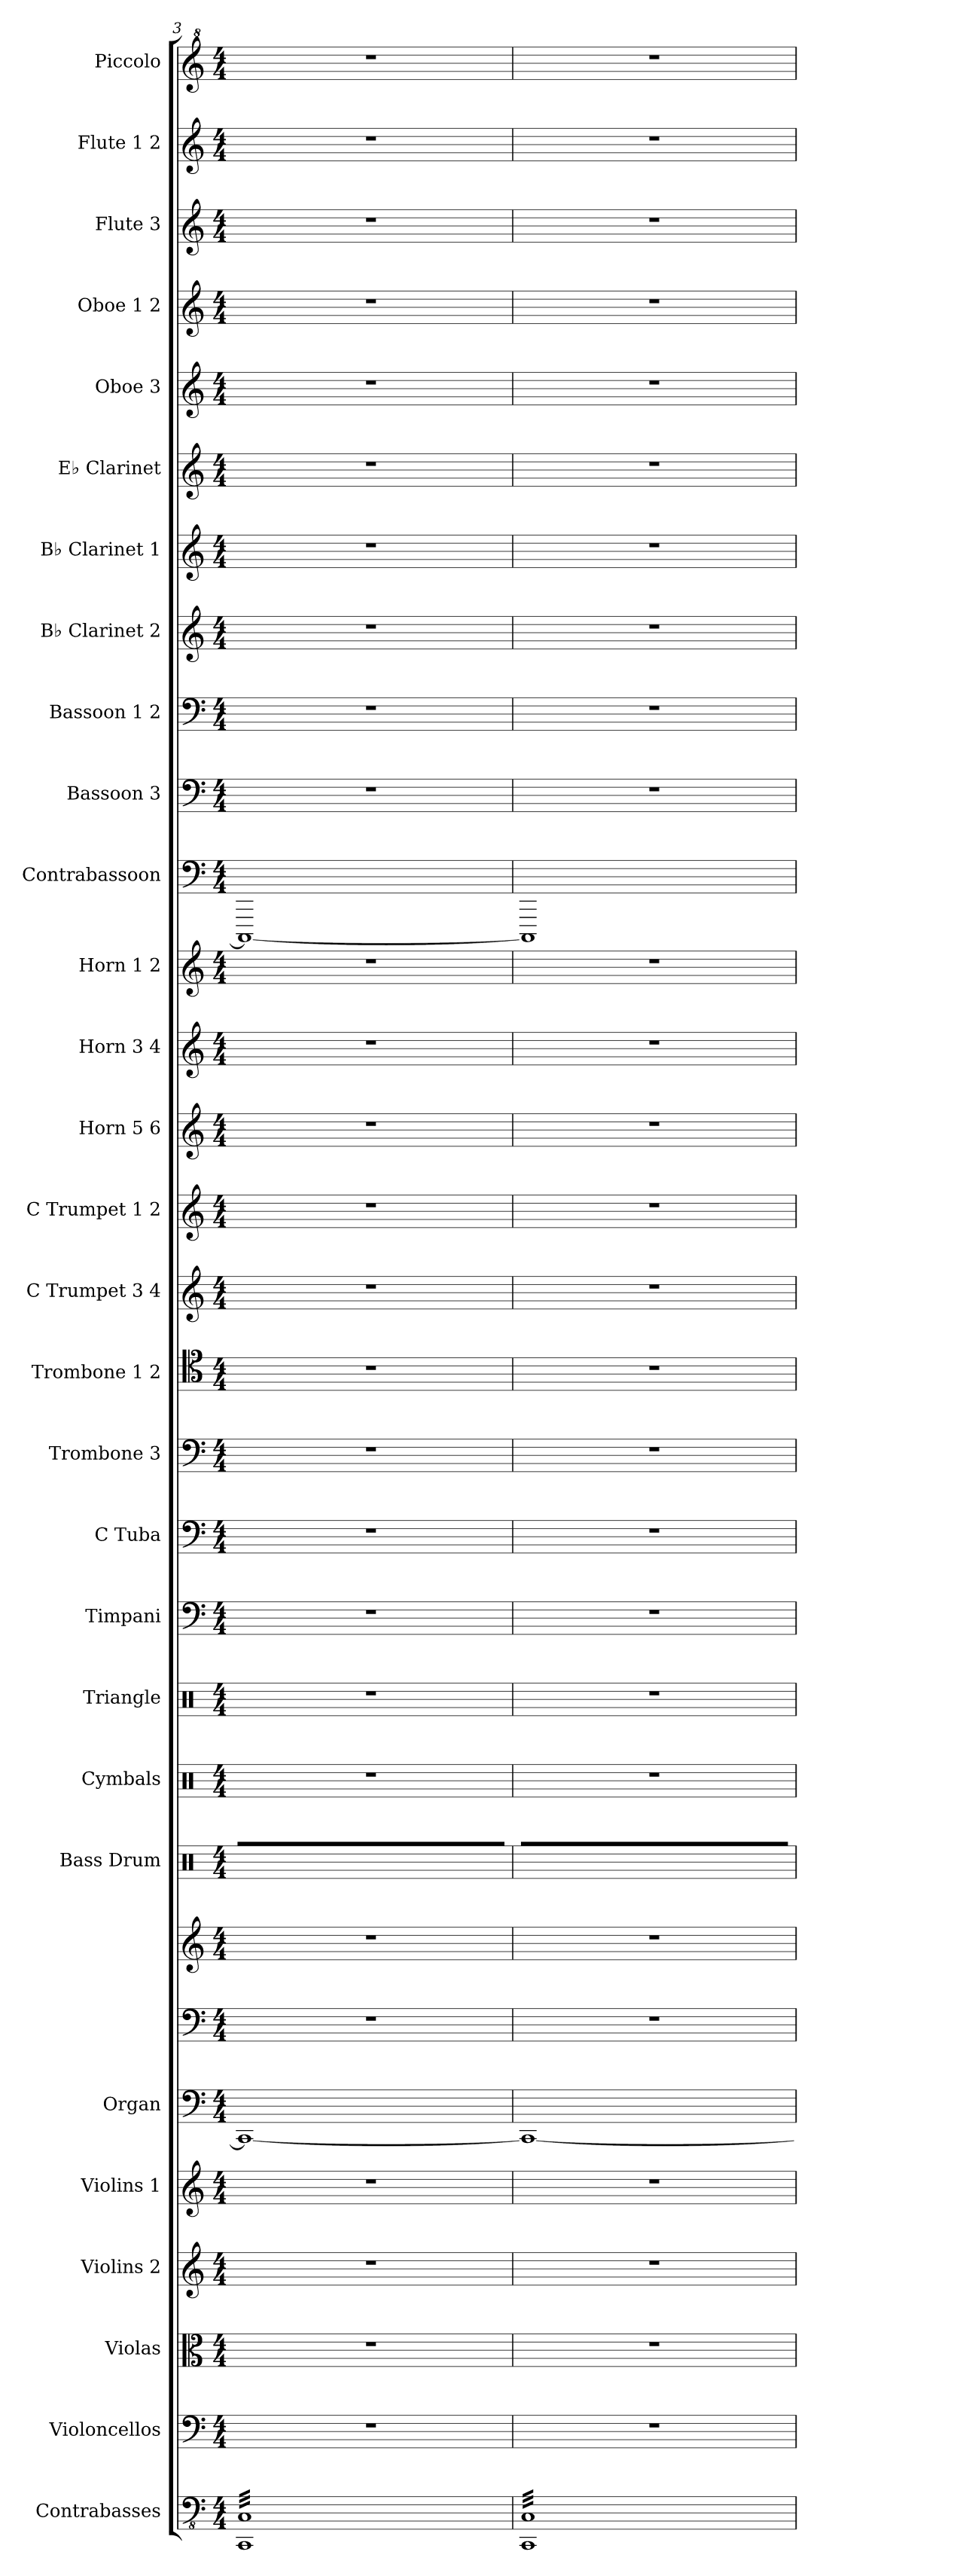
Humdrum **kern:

**kern	**kern	**kern	**kern	**kern	**kern	**kern	**kern	**kern	**kern	**kern	**kern	**kern	**kern	**kern	**kern	**kern	**kern	**kern	**kern	**kern	**kern	**kern	**kern	**kern	**kern	**kern	**kern	**kern	**kern	**kern
*part29	*part28	*part27	*part26	*part25	*part24	*part24	*part24	*part23	*part22	*part21	*part20	*part19	*part18	*part17	*part16	*part15	*part14	*part13	*part12	*part11	*part10	*part9	*part8	*part7	*part6	*part5	*part4	*part3	*part2	*part1
*staff31	*staff30	*staff29	*staff28	*staff27	*staff26	*staff25	*staff24	*staff23	*staff22	*staff21	*staff20	*staff19	*staff18	*staff17	*staff16	*staff15	*staff14	*staff13	*staff12	*staff11	*staff10	*staff9	*staff8	*staff7	*staff6	*staff5	*staff4	*staff3	*staff2	*staff1
*I"Contrabasses	*I"Violoncellos	*I"Violas	*I"Violins 2	*I"Violins 1	*I"Organ	*	*	*I"Bass Drum	*I"Cymbals	*I"Triangle	*I"Timpani	*I"C Tuba	*I"Trombone 3	*I"Trombone 1 2	*I"C Trumpet 3 4	*I"C Trumpet 1 2	*I"Horn 5 6	*I"Horn 3 4	*I"Horn 1 2	*I"Contrabassoon	*I"Bassoon 3	*I"Bassoon 1 2	*I"B♭ Clarinet 2	*I"B♭ Clarinet 1	*I"E♭ Clarinet	*I"Oboe 3	*I"Oboe 1 2	*I"Flute 3	*I"Flute 1 2	*I"Piccolo
*I'Cbs.	*I'Vlcs.	*I'Vlas.	*I'Vlns. 2	*I'Vlns. 1	*I'Org.	*	*	*I'B. Dr.	*I'Cym.	*I'Trgl.	*I'Timp.	*I'C Tu.	*I'Trb. 3	*I'Trb. 1 2	*I'C Tpt. 3 4	*I'C Tpt. 1 2	*I'Hn. 5 6	*I'Hn. 3 4	*I'Hn. 1 2	*I'Cbsn.	*I'Bsn. 3	*I'Bsn. 1 2	*I'B♭ Cl. 2	*I'B♭ Cl. 1	*I'E♭ Cl.	*I'Ob. 3	*I'Ob. 1 2	*I'Fl. 3	*I'Fl. 1 2	*I'Picc.
*clefFv4	*clefF4	*clefC3	*clefG2	*clefG2	*clefF4	*clefF4	*clefG2	*clefX	*clefX	*clefX	*clefF4	*clefF4	*clefF4	*clefC4	*clefG2	*clefG2	*clefG2	*clefG2	*clefG2	*clefF4	*clefF4	*clefF4	*clefG2	*clefG2	*clefG2	*clefG2	*clefG2	*clefG2	*clefG2	*clefG^2
*	*	*	*	*	*	*	*	*	*	*	*	*	*	*	*	*	*ITrd4c7	*ITrd4c7	*ITrd4c7	*ITrd7c12	*	*	*ITrd1c2	*ITrd1c2	*ITrd1c2	*	*	*	*	*ITrd-7c-12
*k[]	*k[]	*k[]	*k[]	*k[]	*k[]	*k[]	*k[]	*k[]	*k[]	*k[]	*k[]	*k[]	*k[]	*k[]	*k[]	*k[]	*k[b-]	*k[b-]	*k[b-]	*k[]	*k[]	*k[]	*k[b-e-]	*k[b-e-]	*k[b-e-]	*k[]	*k[]	*k[]	*k[]	*k[]
*C:	*C:	*C:	*C:	*C:	*C:	*C:	*C:	*C:	*C:	*C:	*C:	*C:	*C:	*C:	*C:	*C:	*F:	*F:	*F:	*C:	*C:	*C:	*B-:	*B-:	*B-:	*C:	*C:	*C:	*C:	*C:
*M4/4	*M4/4	*M4/4	*M4/4	*M4/4	*M4/4	*M4/4	*M4/4	*M4/4	*M4/4	*M4/4	*M4/4	*M4/4	*M4/4	*M4/4	*M4/4	*M4/4	*M4/4	*M4/4	*M4/4	*M4/4	*M4/4	*M4/4	*M4/4	*M4/4	*M4/4	*M4/4	*M4/4	*M4/4	*M4/4	*M4/4
=3	=3	=3	=3	=3	=3	=3	=3	=3	=3	=3	=3	=3	=3	=3	=3	=3	=3	=3	=3	=3	=3	=3	=3	=3	=3	=3	=3	=3	=3	=3
*tremolo	*	*	*	*	*	*	*	*	*	*	*	*	*	*	*	*	*	*	*	*	*	*	*	*	*	*	*	*	*	*
*	*	*	*	*	*	*	*	*tremolo	*	*	*	*	*	*	*	*	*	*	*	*	*	*	*	*	*	*	*	*	*	*
32CCC 32CCLLL	1r	1r	1r	1r	1CC_	1r	1r	32RLLL	1r	1r	1r	1r	1r	1r	1r	1r	1r	1r	1r	1CCCC_	1r	1r	1r	1r	1r	1r	1r	1r	1r	1r
32CCC 32CC	.	.	.	.	.	.	.	32R	.	.	.	.	.	.	.	.	.	.	.	.	.	.	.	.	.	.	.	.	.	.
32CCC 32CC	.	.	.	.	.	.	.	32R	.	.	.	.	.	.	.	.	.	.	.	.	.	.	.	.	.	.	.	.	.	.
32CCC 32CC	.	.	.	.	.	.	.	32R	.	.	.	.	.	.	.	.	.	.	.	.	.	.	.	.	.	.	.	.	.	.
32CCC 32CC	.	.	.	.	.	.	.	32R	.	.	.	.	.	.	.	.	.	.	.	.	.	.	.	.	.	.	.	.	.	.
32CCC 32CC	.	.	.	.	.	.	.	32R	.	.	.	.	.	.	.	.	.	.	.	.	.	.	.	.	.	.	.	.	.	.
32CCC 32CC	.	.	.	.	.	.	.	32R	.	.	.	.	.	.	.	.	.	.	.	.	.	.	.	.	.	.	.	.	.	.
32CCC 32CC	.	.	.	.	.	.	.	32R	.	.	.	.	.	.	.	.	.	.	.	.	.	.	.	.	.	.	.	.	.	.
32CCC 32CC	.	.	.	.	.	.	.	32R	.	.	.	.	.	.	.	.	.	.	.	.	.	.	.	.	.	.	.	.	.	.
32CCC 32CC	.	.	.	.	.	.	.	32R	.	.	.	.	.	.	.	.	.	.	.	.	.	.	.	.	.	.	.	.	.	.
32CCC 32CC	.	.	.	.	.	.	.	32R	.	.	.	.	.	.	.	.	.	.	.	.	.	.	.	.	.	.	.	.	.	.
32CCC 32CC	.	.	.	.	.	.	.	32R	.	.	.	.	.	.	.	.	.	.	.	.	.	.	.	.	.	.	.	.	.	.
32CCC 32CC	.	.	.	.	.	.	.	32R	.	.	.	.	.	.	.	.	.	.	.	.	.	.	.	.	.	.	.	.	.	.
32CCC 32CC	.	.	.	.	.	.	.	32R	.	.	.	.	.	.	.	.	.	.	.	.	.	.	.	.	.	.	.	.	.	.
32CCC 32CC	.	.	.	.	.	.	.	32R	.	.	.	.	.	.	.	.	.	.	.	.	.	.	.	.	.	.	.	.	.	.
32CCC 32CC	.	.	.	.	.	.	.	32R	.	.	.	.	.	.	.	.	.	.	.	.	.	.	.	.	.	.	.	.	.	.
32CCC 32CC	.	.	.	.	.	.	.	32R	.	.	.	.	.	.	.	.	.	.	.	.	.	.	.	.	.	.	.	.	.	.
32CCC 32CC	.	.	.	.	.	.	.	32R	.	.	.	.	.	.	.	.	.	.	.	.	.	.	.	.	.	.	.	.	.	.
32CCC 32CC	.	.	.	.	.	.	.	32R	.	.	.	.	.	.	.	.	.	.	.	.	.	.	.	.	.	.	.	.	.	.
32CCC 32CC	.	.	.	.	.	.	.	32R	.	.	.	.	.	.	.	.	.	.	.	.	.	.	.	.	.	.	.	.	.	.
32CCC 32CC	.	.	.	.	.	.	.	32R	.	.	.	.	.	.	.	.	.	.	.	.	.	.	.	.	.	.	.	.	.	.
32CCC 32CC	.	.	.	.	.	.	.	32R	.	.	.	.	.	.	.	.	.	.	.	.	.	.	.	.	.	.	.	.	.	.
32CCC 32CC	.	.	.	.	.	.	.	32R	.	.	.	.	.	.	.	.	.	.	.	.	.	.	.	.	.	.	.	.	.	.
32CCC 32CC	.	.	.	.	.	.	.	32R	.	.	.	.	.	.	.	.	.	.	.	.	.	.	.	.	.	.	.	.	.	.
32CCC 32CC	.	.	.	.	.	.	.	32R	.	.	.	.	.	.	.	.	.	.	.	.	.	.	.	.	.	.	.	.	.	.
32CCC 32CC	.	.	.	.	.	.	.	32R	.	.	.	.	.	.	.	.	.	.	.	.	.	.	.	.	.	.	.	.	.	.
32CCC 32CC	.	.	.	.	.	.	.	32R	.	.	.	.	.	.	.	.	.	.	.	.	.	.	.	.	.	.	.	.	.	.
32CCC 32CC	.	.	.	.	.	.	.	32R	.	.	.	.	.	.	.	.	.	.	.	.	.	.	.	.	.	.	.	.	.	.
32CCC 32CC	.	.	.	.	.	.	.	32R	.	.	.	.	.	.	.	.	.	.	.	.	.	.	.	.	.	.	.	.	.	.
32CCC 32CC	.	.	.	.	.	.	.	32R	.	.	.	.	.	.	.	.	.	.	.	.	.	.	.	.	.	.	.	.	.	.
32CCC 32CC	.	.	.	.	.	.	.	32R	.	.	.	.	.	.	.	.	.	.	.	.	.	.	.	.	.	.	.	.	.	.
32CCC 32CCJJJ	.	.	.	.	.	.	.	32RJJJ	.	.	.	.	.	.	.	.	.	.	.	.	.	.	.	.	.	.	.	.	.	.
=4	=4	=4	=4	=4	=4	=4	=4	=4	=4	=4	=4	=4	=4	=4	=4	=4	=4	=4	=4	=4	=4	=4	=4	=4	=4	=4	=4	=4	=4	=4
32CCC 32CCLLL	1r	1r	1r	1r	1CC_	1r	1r	32RLLL	1r	1r	1r	1r	1r	1r	1r	1r	1r	1r	1r	1CCCC]	1r	1r	1r	1r	1r	1r	1r	1r	1r	1r
32CCC 32CC	.	.	.	.	.	.	.	32R	.	.	.	.	.	.	.	.	.	.	.	.	.	.	.	.	.	.	.	.	.	.
32CCC 32CC	.	.	.	.	.	.	.	32R	.	.	.	.	.	.	.	.	.	.	.	.	.	.	.	.	.	.	.	.	.	.
32CCC 32CC	.	.	.	.	.	.	.	32R	.	.	.	.	.	.	.	.	.	.	.	.	.	.	.	.	.	.	.	.	.	.
32CCC 32CC	.	.	.	.	.	.	.	32R	.	.	.	.	.	.	.	.	.	.	.	.	.	.	.	.	.	.	.	.	.	.
32CCC 32CC	.	.	.	.	.	.	.	32R	.	.	.	.	.	.	.	.	.	.	.	.	.	.	.	.	.	.	.	.	.	.
32CCC 32CC	.	.	.	.	.	.	.	32R	.	.	.	.	.	.	.	.	.	.	.	.	.	.	.	.	.	.	.	.	.	.
32CCC 32CC	.	.	.	.	.	.	.	32R	.	.	.	.	.	.	.	.	.	.	.	.	.	.	.	.	.	.	.	.	.	.
32CCC 32CC	.	.	.	.	.	.	.	32R	.	.	.	.	.	.	.	.	.	.	.	.	.	.	.	.	.	.	.	.	.	.
32CCC 32CC	.	.	.	.	.	.	.	32R	.	.	.	.	.	.	.	.	.	.	.	.	.	.	.	.	.	.	.	.	.	.
32CCC 32CC	.	.	.	.	.	.	.	32R	.	.	.	.	.	.	.	.	.	.	.	.	.	.	.	.	.	.	.	.	.	.
32CCC 32CC	.	.	.	.	.	.	.	32R	.	.	.	.	.	.	.	.	.	.	.	.	.	.	.	.	.	.	.	.	.	.
32CCC 32CC	.	.	.	.	.	.	.	32R	.	.	.	.	.	.	.	.	.	.	.	.	.	.	.	.	.	.	.	.	.	.
32CCC 32CC	.	.	.	.	.	.	.	32R	.	.	.	.	.	.	.	.	.	.	.	.	.	.	.	.	.	.	.	.	.	.
32CCC 32CC	.	.	.	.	.	.	.	32R	.	.	.	.	.	.	.	.	.	.	.	.	.	.	.	.	.	.	.	.	.	.
32CCC 32CC	.	.	.	.	.	.	.	32R	.	.	.	.	.	.	.	.	.	.	.	.	.	.	.	.	.	.	.	.	.	.
32CCC 32CC	.	.	.	.	.	.	.	32R	.	.	.	.	.	.	.	.	.	.	.	.	.	.	.	.	.	.	.	.	.	.
32CCC 32CC	.	.	.	.	.	.	.	32R	.	.	.	.	.	.	.	.	.	.	.	.	.	.	.	.	.	.	.	.	.	.
32CCC 32CC	.	.	.	.	.	.	.	32R	.	.	.	.	.	.	.	.	.	.	.	.	.	.	.	.	.	.	.	.	.	.
32CCC 32CC	.	.	.	.	.	.	.	32R	.	.	.	.	.	.	.	.	.	.	.	.	.	.	.	.	.	.	.	.	.	.
32CCC 32CC	.	.	.	.	.	.	.	32R	.	.	.	.	.	.	.	.	.	.	.	.	.	.	.	.	.	.	.	.	.	.
32CCC 32CC	.	.	.	.	.	.	.	32R	.	.	.	.	.	.	.	.	.	.	.	.	.	.	.	.	.	.	.	.	.	.
32CCC 32CC	.	.	.	.	.	.	.	32R	.	.	.	.	.	.	.	.	.	.	.	.	.	.	.	.	.	.	.	.	.	.
32CCC 32CC	.	.	.	.	.	.	.	32R	.	.	.	.	.	.	.	.	.	.	.	.	.	.	.	.	.	.	.	.	.	.
32CCC 32CC	.	.	.	.	.	.	.	32R	.	.	.	.	.	.	.	.	.	.	.	.	.	.	.	.	.	.	.	.	.	.
32CCC 32CC	.	.	.	.	.	.	.	32R	.	.	.	.	.	.	.	.	.	.	.	.	.	.	.	.	.	.	.	.	.	.
32CCC 32CC	.	.	.	.	.	.	.	32R	.	.	.	.	.	.	.	.	.	.	.	.	.	.	.	.	.	.	.	.	.	.
32CCC 32CC	.	.	.	.	.	.	.	32R	.	.	.	.	.	.	.	.	.	.	.	.	.	.	.	.	.	.	.	.	.	.
32CCC 32CC	.	.	.	.	.	.	.	32R	.	.	.	.	.	.	.	.	.	.	.	.	.	.	.	.	.	.	.	.	.	.
32CCC 32CC	.	.	.	.	.	.	.	32R	.	.	.	.	.	.	.	.	.	.	.	.	.	.	.	.	.	.	.	.	.	.
32CCC 32CC	.	.	.	.	.	.	.	32R	.	.	.	.	.	.	.	.	.	.	.	.	.	.	.	.	.	.	.	.	.	.
32CCC 32CCJJJ	.	.	.	.	.	.	.	32RJJJ	.	.	.	.	.	.	.	.	.	.	.	.	.	.	.	.	.	.	.	.	.	.
*	*	*	*	*	*	*	*	*Xtremolo	*	*	*	*	*	*	*	*	*	*	*	*	*	*	*	*	*	*	*	*	*	*
*Xtremolo	*	*	*	*	*	*	*	*	*	*	*	*	*	*	*	*	*	*	*	*	*	*	*	*	*	*	*	*	*	*
=	=	=	=	=	=	=	=	=	=	=	=	=	=	=	=	=	=	=	=	=	=	=	=	=	=	=	=	=	=	=
*-	*-	*-	*-	*-	*-	*-	*-	*-	*-	*-	*-	*-	*-	*-	*-	*-	*-	*-	*-	*-	*-	*-	*-	*-	*-	*-	*-	*-	*-	*-
